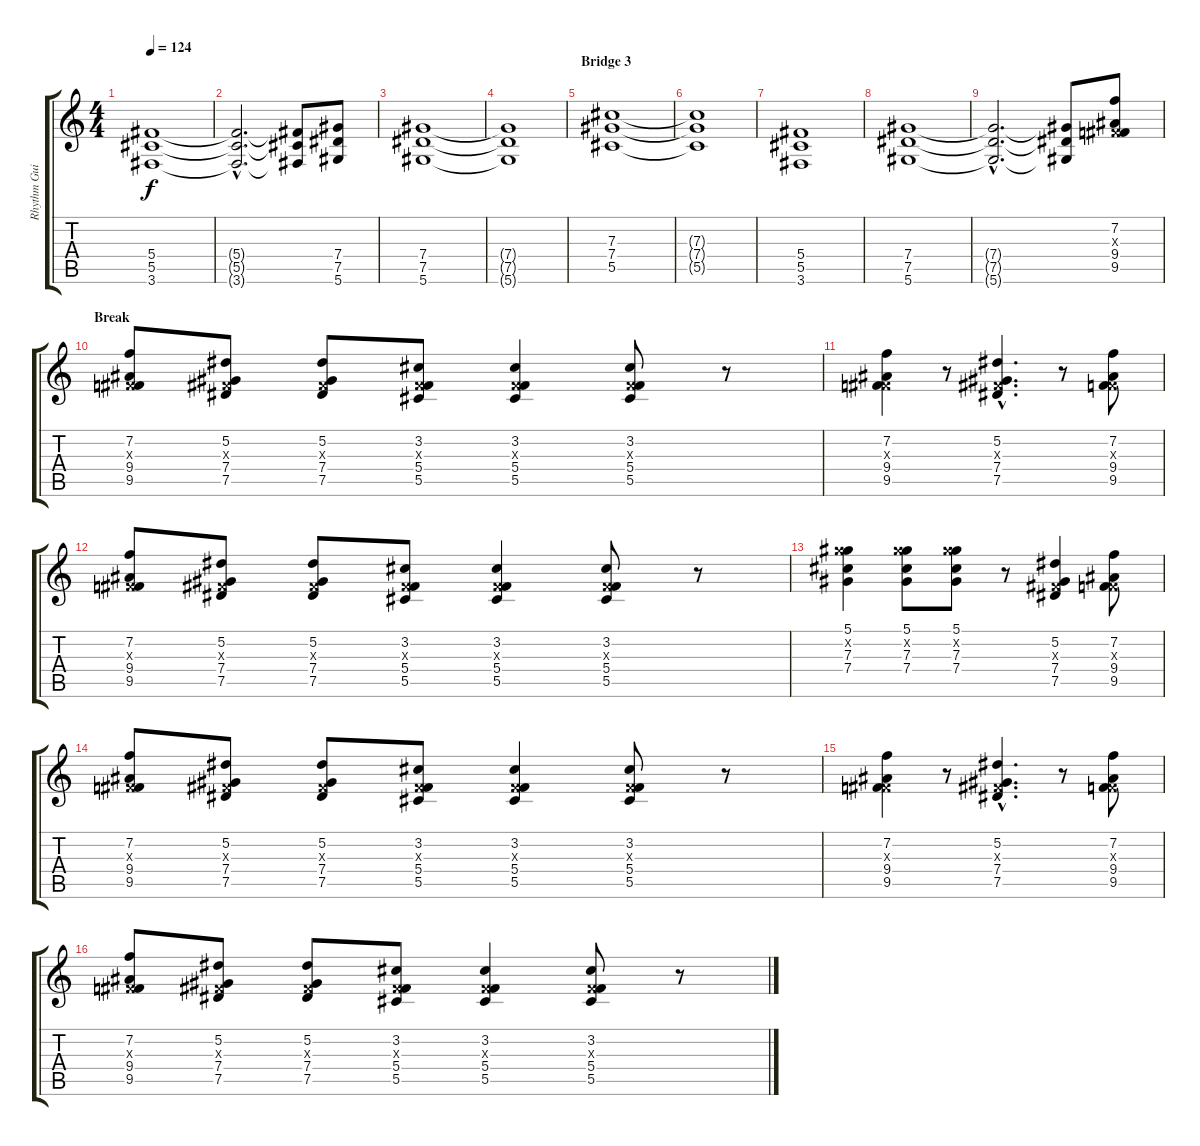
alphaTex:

\track ("Rhythm Guitar" "Rhythm Gui") {instrument distortionguitar}
\staff {score tabs}
\tuning (Eb4 Bb3 Gb3 Db3 Ab2 Eb2) {hide}
\ts (4 4)
\tempo 124
\clef g2
\ks c
(5.4 5.5 3.6).1{dy f} |
(5.4{hac t} 5.5{hac t} 3.6{hac t}).2{d} (5.4{t} 5.5{t} 3.6{t}).8 (7.4 7.5 5.6).8 |
(7.4 7.5 5.6).1 |
(7.4{t} 7.5{t} 5.6{t}).1 |
\section ("" "Bridge 3")
(7.3 7.4 5.5).1 |
(7.3{t} 7.4{t} 5.5{t}).1 |
(5.4 5.5 3.6).1 |
(7.4 7.5 5.6).1 |
(7.4{hac t} 7.5{hac t} 5.6{hac t}).2{d} (7.4{t} 7.5{t} 5.6{t}).8 (7.2 0.3{x} 9.4 9.5).8 |
\section ("" "Break")
(7.2 0.3{x} 9.4 9.5).8 (5.2 0.3{x} 7.4 7.5).8 (5.2 0.3{x} 7.4 7.5).8 (3.2 0.3{x} 5.4 5.5).8 (3.2 0.3{x} 5.4 5.5).4 (3.2 0.3{x} 5.4 5.5).8 r.8 |
(7.2 0.3{x} 9.4 9.5).4 r.8 (5.2{hac} 0.3{hac x} 7.4{hac} 7.5{hac}).4{d} r.8 (7.2 0.3{x} 9.4 9.5).8 |
(7.2 0.3{x} 9.4 9.5).8 (5.2 0.3{x} 7.4 7.5).8 (5.2 0.3{x} 7.4 7.5).8 (3.2 0.3{x} 5.4 5.5).8 (3.2 0.3{x} 5.4 5.5).4 (3.2 0.3{x} 5.4 5.5).8 r.8 |
(5.1 10.2{x} 7.3 7.4).4 (5.1 10.2{x} 7.3 7.4).8 (5.1 10.2{x} 7.3 7.4).8 r.8 (5.2 0.3{x} 7.4 7.5).4 (7.2 0.3{x} 9.4 9.5).8 |
(7.2 0.3{x} 9.4 9.5).8 (5.2 0.3{x} 7.4 7.5).8 (5.2 0.3{x} 7.4 7.5).8 (3.2 0.3{x} 5.4 5.5).8 (3.2 0.3{x} 5.4 5.5).4 (3.2 0.3{x} 5.4 5.5).8 r.8 |
(7.2 0.3{x} 9.4 9.5).4 r.8 (5.2{hac} 0.3{hac x} 7.4{hac} 7.5{hac}).4{d} r.8 (7.2 0.3{x} 9.4 9.5).8 |
(7.2 0.3{x} 9.4 9.5).8 (5.2 0.3{x} 7.4 7.5).8 (5.2 0.3{x} 7.4 7.5).8 (3.2 0.3{x} 5.4 5.5).8 (3.2 0.3{x} 5.4 5.5).4 (3.2 0.3{x} 5.4 5.5).8 r.8
